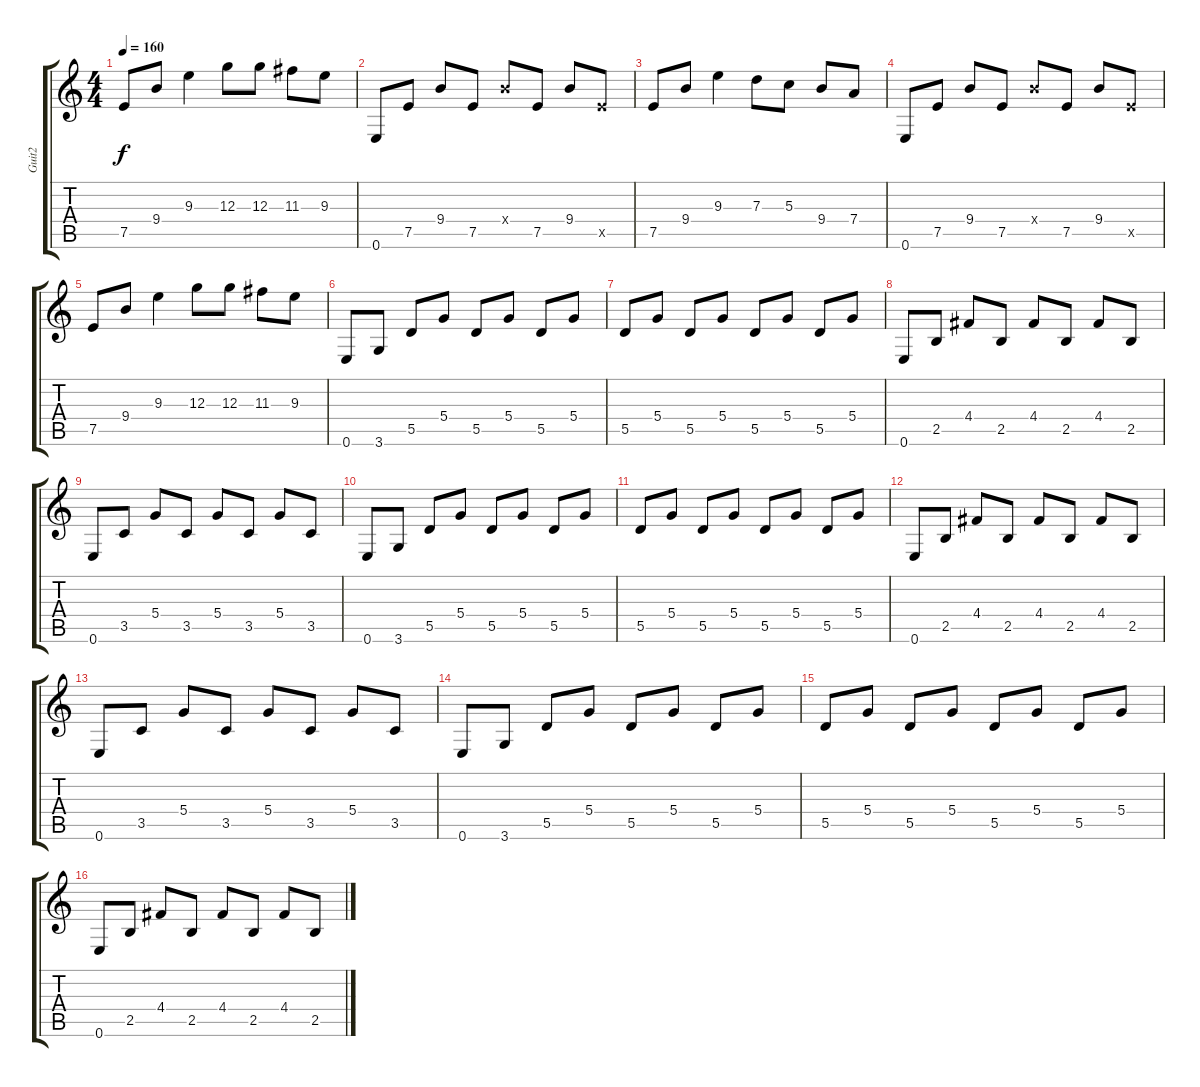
\track ("Guit2" "Guit2") {instrument overdrivenguitar}
\staff {score tabs}
\tuning (E4 B3 G3 D3 A2 E2) {hide}
\ts (4 4)
\tempo 160
\clef g2
\ks c
7.5.8{dy f} 9.4.8 9.3.4 12.3.8 12.3.8 11.3.8 9.3.8 |
0.6.8 7.5.8 9.4.8 7.5.8 9.4{x}.8 7.5.8 9.4.8 7.5{x}.8 |
7.5.8 9.4.8 9.3.4 7.3.8 5.3.8 9.4.8 7.4.8 |
0.6.8 7.5.8 9.4.8 7.5.8 9.4{x}.8 7.5.8 9.4.8 7.5{x}.8 |
7.5.8 9.4.8 9.3.4 12.3.8 12.3.8 11.3.8 9.3.8 |
0.6.8{volume 11} 3.6.8 5.5.8 5.4.8 5.5.8 5.4.8 5.5.8 5.4.8 |
5.5.8 5.4.8 5.5.8 5.4.8 5.5.8 5.4.8 5.5.8 5.4.8 |
0.6.8 2.5.8 4.4.8 2.5.8 4.4.8 2.5.8 4.4.8 2.5.8 |
0.6.8 3.5.8 5.4.8 3.5.8 5.4.8 3.5.8 5.4.8 3.5.8 |
0.6.8 3.6.8 5.5.8 5.4.8 5.5.8 5.4.8 5.5.8 5.4.8 |
5.5.8 5.4.8 5.5.8 5.4.8 5.5.8 5.4.8 5.5.8 5.4.8 |
0.6.8 2.5.8 4.4.8 2.5.8 4.4.8 2.5.8 4.4.8 2.5.8 |
0.6.8 3.5.8 5.4.8 3.5.8 5.4.8 3.5.8 5.4.8 3.5.8 |
0.6.8 3.6.8 5.5.8 5.4.8 5.5.8 5.4.8 5.5.8 5.4.8 |
5.5.8 5.4.8 5.5.8 5.4.8 5.5.8 5.4.8 5.5.8 5.4.8 |
0.6.8 2.5.8 4.4.8 2.5.8 4.4.8 2.5.8 4.4.8 2.5.8
